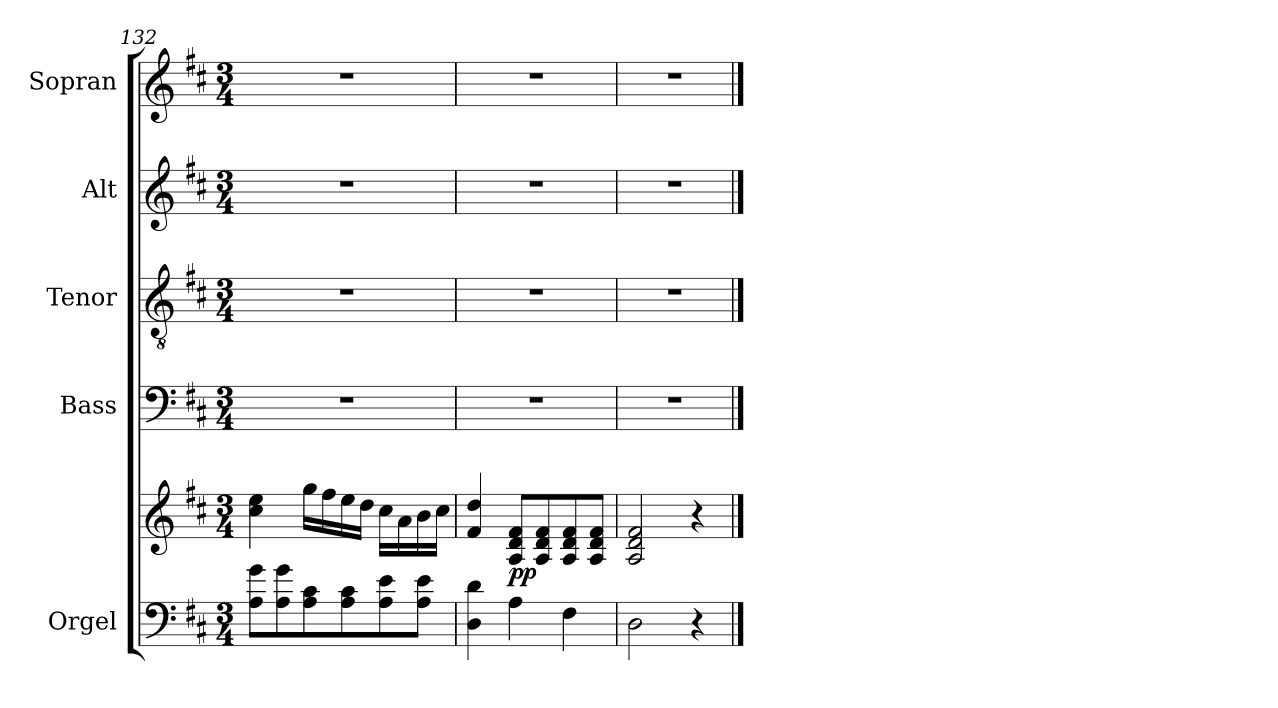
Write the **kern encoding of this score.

**kern	**kern	**dynam	**kern	**kern	**kern	**kern
*part5	*part5	*part5	*part4	*part3	*part2	*part1
*staff6	*staff5	*staff5/6	*staff4	*staff3	*staff2	*staff1
*I"Orgel	*	*	*I"Bass	*I"Tenor	*I"Alt	*I"Sopran
*I'Org.	*	*	*I'B.	*I'T.	*I'A.	*I'S.
*clefF4	*clefG2	*	*clefF4	*clefGv2	*clefG2	*clefG2
*k[f#c#]	*k[f#c#]	*	*k[f#c#]	*k[f#c#]	*k[f#c#]	*k[f#c#]
*D:	*D:	*	*D:	*D:	*D:	*D:
*M3/4	*M3/4	*	*M3/4	*M3/4	*M3/4	*M3/4
=132	=132	=132	=132	=132	=132	=132
8A\ 8g\L	4cc#\ 4ee\	.	2.r	2.r	2.r	2.r
8A\ 8g\	.	.	.	.	.	.
8A\ 8c#\	16gg\LL	.	.	.	.	.
.	16ff#\	.	.	.	.	.
8A\ 8c#\	16ee\	.	.	.	.	.
.	16dd\JJ	.	.	.	.	.
8A\ 8e\	16cc#\LL	.	.	.	.	.
.	16a\	.	.	.	.	.
8A\ 8e\J	16b\	.	.	.	.	.
.	16cc#\JJ	.	.	.	.	.
=133	=133	=133	=133	=133	=133	=133
4D\ 4d\	4f#/ 4dd/	.	2.r	2.r	2.r	2.r
!	!	!LO:DY:b	!	!	!	!
4A\	8A/ 8d/ 8f#/L	pp	.	.	.	.
.	8A/ 8d/ 8f#/	.	.	.	.	.
4F#\	8A/ 8d/ 8f#/	.	.	.	.	.
.	8A/ 8d/ 8f#/J	.	.	.	.	.
=134	=134	=134	=134	=134	=134	=134
2D\	2A/ 2d/ 2f#/	.	2.r	2.r	2.r	2.r
4r	4r	.	.	.	.	.
==	==	==	==	==	==	==
*-	*-	*-	*-	*-	*-	*-
